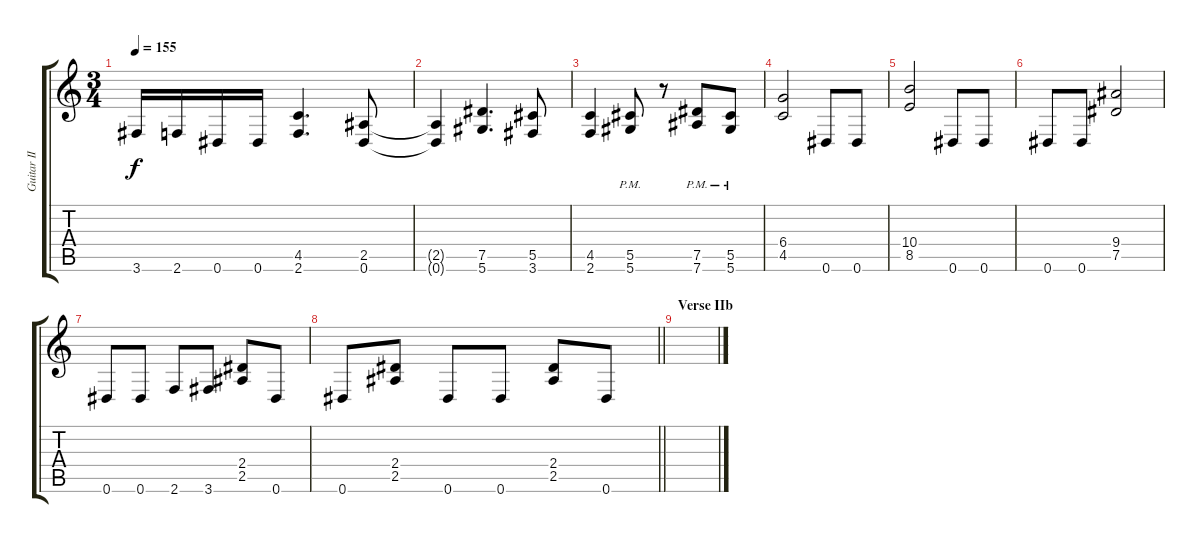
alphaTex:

\track ("Guitar II" "Guitar II") {instrument distortionguitar}
\staff {score tabs}
\tuning (Eb4 Bb3 Gb3 Db3 Ab2 Eb2) {hide}
\ts (3 4)
\tempo 155
\clef g2
\ks c
3.6.16{dy f} 2.6.16 0.6.16 0.6.16 (4.5 2.6).4{d} (2.5 0.6).8 |
(2.5{t} 0.6{t}).4 (7.5 5.6).4{d} (5.5 3.6).8 |
(4.5 2.6).4 (5.5{pm} 5.6{pm}).8 r.8 (7.5{pm} 7.6{pm}).8 (5.5{pm} 5.6{pm}).8 |
(6.4 4.5).2 0.6.8 0.6.8 |
(10.4 8.5).2 0.6.8 0.6.8 |
0.6.8 0.6.8 (9.4 7.5).2 |
0.6.8 0.6.8 2.6.8 3.6.8 (2.4 2.5).8 0.6.8 |
\barLineRight lightlight
0.6.8 (2.4 2.5).8 0.6.8 0.6.8 (2.4 2.5).8 0.6.8 |
\section ("" "Verse IIb")
